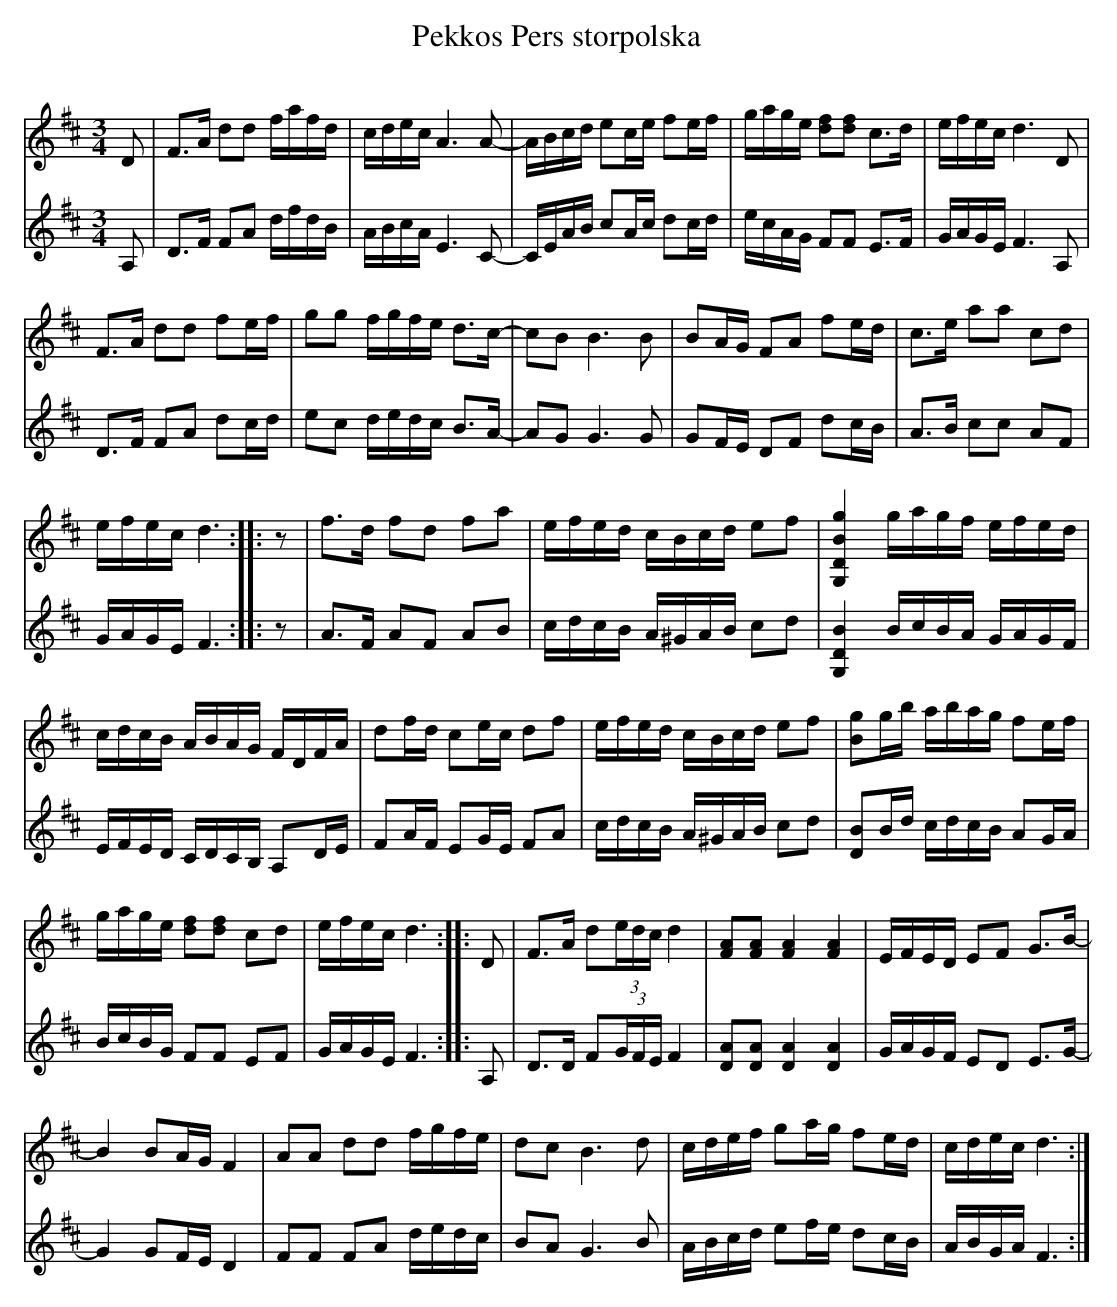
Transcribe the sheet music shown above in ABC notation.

X:1
T: Pekkos Pers storpolska
Q: 60
M: 3/4
L: 1/8
K: D
V:1
D | F>A dd f/a/f/d/ | c/d/e/c/ A3 A-| A/B/c/d/ ec/e/ fe/f/ | g/a/g/e/ [df][df] c>d | e/f/e/c/ d3  D|
F>A dd fe/f/ | gg f/g/f/e/ d>c- | cB B3 B | BA/G/ FA fe/d/ | c>e aa cd |
e/f/e/c/ d3 :: z | f>d fd fa | e/f/e/d/ c/B/c/d/ ef | [G,2D2B2g2] g/a/g/f/ e/f/e/d/ |
c/d/c/B/ A/B/A/G/ F/D/F/A/ | df/d/ ce/c/ df | e/f/e/d/ c/B/c/d/ ef | [Bg]g/b/ a/b/a/g/ fe/f/ |
g/a/g/e/ [df][df] cd | e/f/e/c/ d3 :: D | F>A d(3e/d/c/ d2 | [FA][FA] [F2A2] [F2A2] | E/F/E/D/ EF G>B- |
B2 BA/G/ F2 | AA dd f/g/f/e/ | dc B3 d | c/d/e/f/ ga/g/ fe/d/ | c/d/e/c/ d3 :|]
V:2
A, | D>F FA d/f/d/B/ | A/B/c/A/ E3 C-| C/E/A/B/ cA/c/ dc/d/ | e/c/A/G/ FF E>F | G/A/G/E/ F3 A, |
D>F FA dc/d/ | ec d/e/d/c/ B>A- | AG G3 G | GF/E/ DF dc/B/ | A>B cc AF |
G/A/G/E/ F3 :: z | A>F AF AB | c/d/c/B/ A/^G/A/B/ cd | [G,2D2B2] B/c/B/A/ G/A/G/F/ |
E/F/E/D/ C/D/C/B,/ A,D/E/ | FA/F/ EG/E/ FA | c/d/c/B/ A/^G/A/B/ cd | [DB]B/d/ c/d/c/B/ AG/A/ |
B/c/B/G/ FF EF | G/A/G/E/ F3 :: A, | D>D F(3G/F/E/ F2 | [DA][DA] [D2A2] [D2A2] | G/A/G/F/ ED E>G- |
G2 GF/E/ D2 | FF FA d/e/d/c/ | BA G3 B | A/B/c/d/ ef/e/ dc/B/ | A/B/G/A/ F3 :|]
